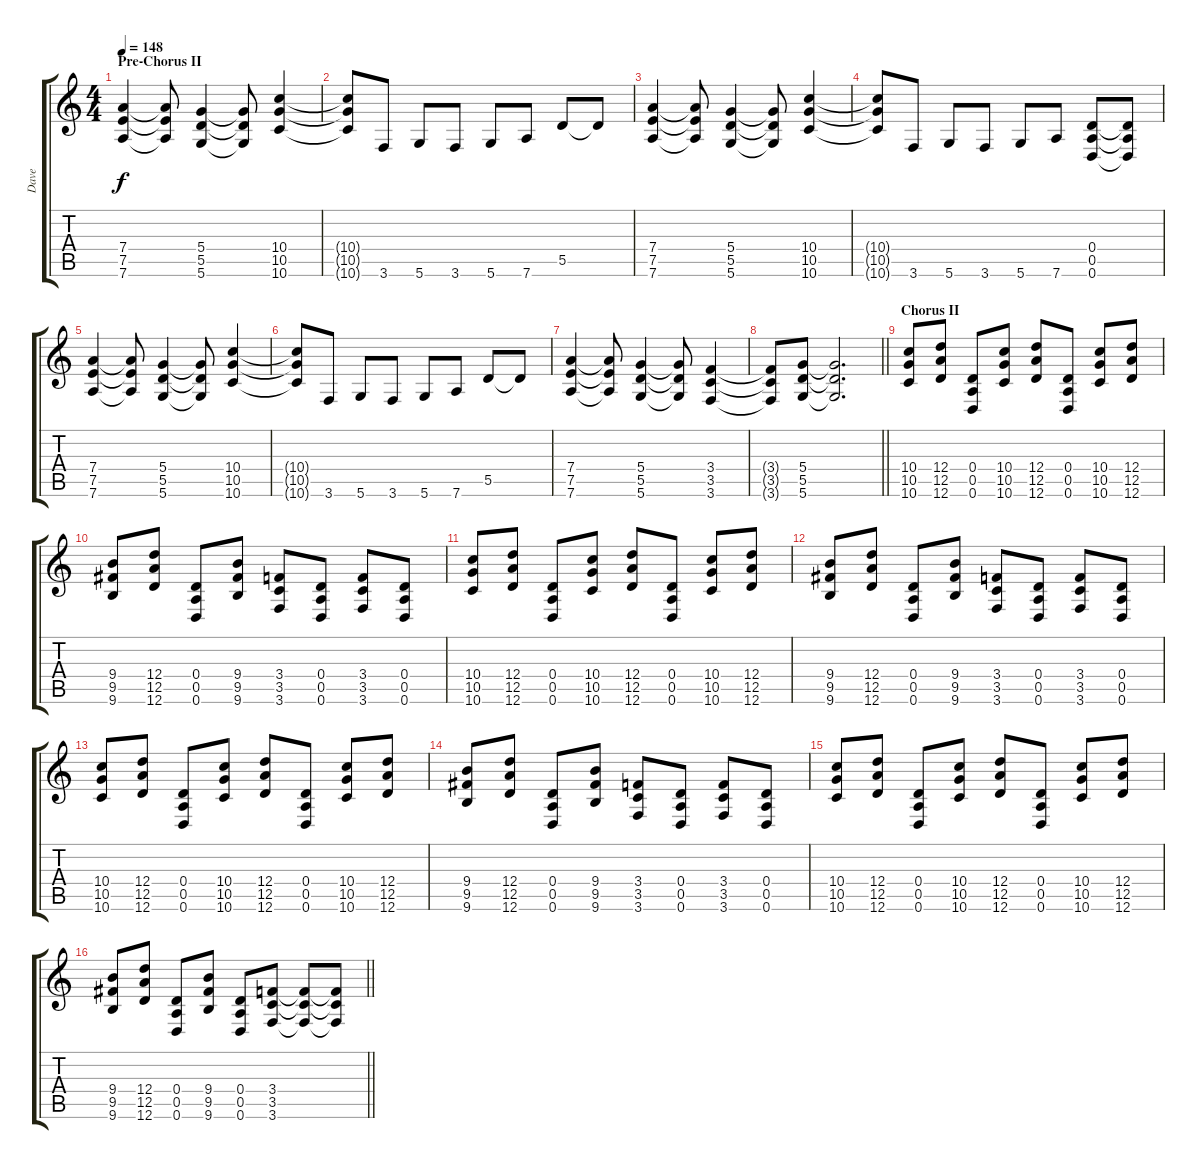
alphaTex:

\track ("Dave" "Dave") {instrument overdrivenguitar}
\staff {score tabs}
\tuning (E4 B3 G3 D3 A2 D2) {hide}
\ts (4 4)
\section ("" "Pre-Chorus II")
\tempo 148
\clef g2
\ks c
(7.4 7.5 7.6).4{dy f} (7.4{t} 7.5{t} 7.6{t}).8 (5.4 5.5 5.6).4 (5.4{t} 5.5{t} 5.6{t}).8 (10.4 10.5 10.6).4 |
(10.4{t} 10.5{t} 10.6{t}).8 3.6.8 5.6.8 3.6.8 5.6.8 7.6.8 5.5.8 5.5{t}.8 |
(7.4 7.5 7.6).4 (7.4{t} 7.5{t} 7.6{t}).8 (5.4 5.5 5.6).4 (5.4{t} 5.5{t} 5.6{t}).8 (10.4 10.5 10.6).4 |
(10.4{t} 10.5{t} 10.6{t}).8 3.6.8 5.6.8 3.6.8 5.6.8 7.6.8 (0.4 0.5 0.6).8 (0.4{t} 0.5{t} 0.6{t}).8 |
(7.4 7.5 7.6).4 (7.4{t} 7.5{t} 7.6{t}).8 (5.4 5.5 5.6).4 (5.4{t} 5.5{t} 5.6{t}).8 (10.4 10.5 10.6).4 |
(10.4{t} 10.5{t} 10.6{t}).8 3.6.8 5.6.8 3.6.8 5.6.8 7.6.8 5.5.8 5.5{t}.8 |
(7.4 7.5 7.6).4 (7.4{t} 7.5{t} 7.6{t}).8 (5.4 5.5 5.6).4 (5.4{t} 5.5{t} 5.6{t}).8 (3.4 3.5 3.6).4 |
\barLineRight lightlight
(3.4{t} 3.5{t} 3.6{t}).8 (5.4 5.5 5.6).8 (5.4{t} 5.5{t} 5.6{t}).2{d} |
\section ("" "Chorus II")
(10.4 10.5 10.6).8{volume 16 instrument overdrivenguitar} (12.4 12.5 12.6).8 (0.4 0.5 0.6).8 (10.4 10.5 10.6).8 (12.4 12.5 12.6).8 (0.4 0.5 0.6).8 (10.4 10.5 10.6).8 (12.4 12.5 12.6).8 |
(9.4 9.5 9.6).8 (12.4 12.5 12.6).8 (0.4 0.5 0.6).8 (9.4 9.5 9.6).8 (3.4 3.5 3.6).8 (0.4 0.5 0.6).8 (3.4 3.5 3.6).8 (0.4 0.5 0.6).8 |
(10.4 10.5 10.6).8 (12.4 12.5 12.6).8 (0.4 0.5 0.6).8 (10.4 10.5 10.6).8 (12.4 12.5 12.6).8 (0.4 0.5 0.6).8 (10.4 10.5 10.6).8 (12.4 12.5 12.6).8 |
(9.4 9.5 9.6).8 (12.4 12.5 12.6).8 (0.4 0.5 0.6).8 (9.4 9.5 9.6).8 (3.4 3.5 3.6).8 (0.4 0.5 0.6).8 (3.4 3.5 3.6).8 (0.4 0.5 0.6).8 |
(10.4 10.5 10.6).8 (12.4 12.5 12.6).8 (0.4 0.5 0.6).8 (10.4 10.5 10.6).8 (12.4 12.5 12.6).8 (0.4 0.5 0.6).8 (10.4 10.5 10.6).8 (12.4 12.5 12.6).8 |
(9.4 9.5 9.6).8 (12.4 12.5 12.6).8 (0.4 0.5 0.6).8 (9.4 9.5 9.6).8 (3.4 3.5 3.6).8 (0.4 0.5 0.6).8 (3.4 3.5 3.6).8 (0.4 0.5 0.6).8 |
(10.4 10.5 10.6).8 (12.4 12.5 12.6).8 (0.4 0.5 0.6).8 (10.4 10.5 10.6).8 (12.4 12.5 12.6).8 (0.4 0.5 0.6).8 (10.4 10.5 10.6).8 (12.4 12.5 12.6).8 |
\barLineRight lightlight
(9.4 9.5 9.6).8 (12.4 12.5 12.6).8 (0.4 0.5 0.6).8 (9.4 9.5 9.6).8 (0.4 0.5 0.6).8 (3.4 3.5 3.6).8 (3.4{t} 3.5{t} 3.6{t}).8 (3.4{t} 3.5{t} 3.6{t}).8
